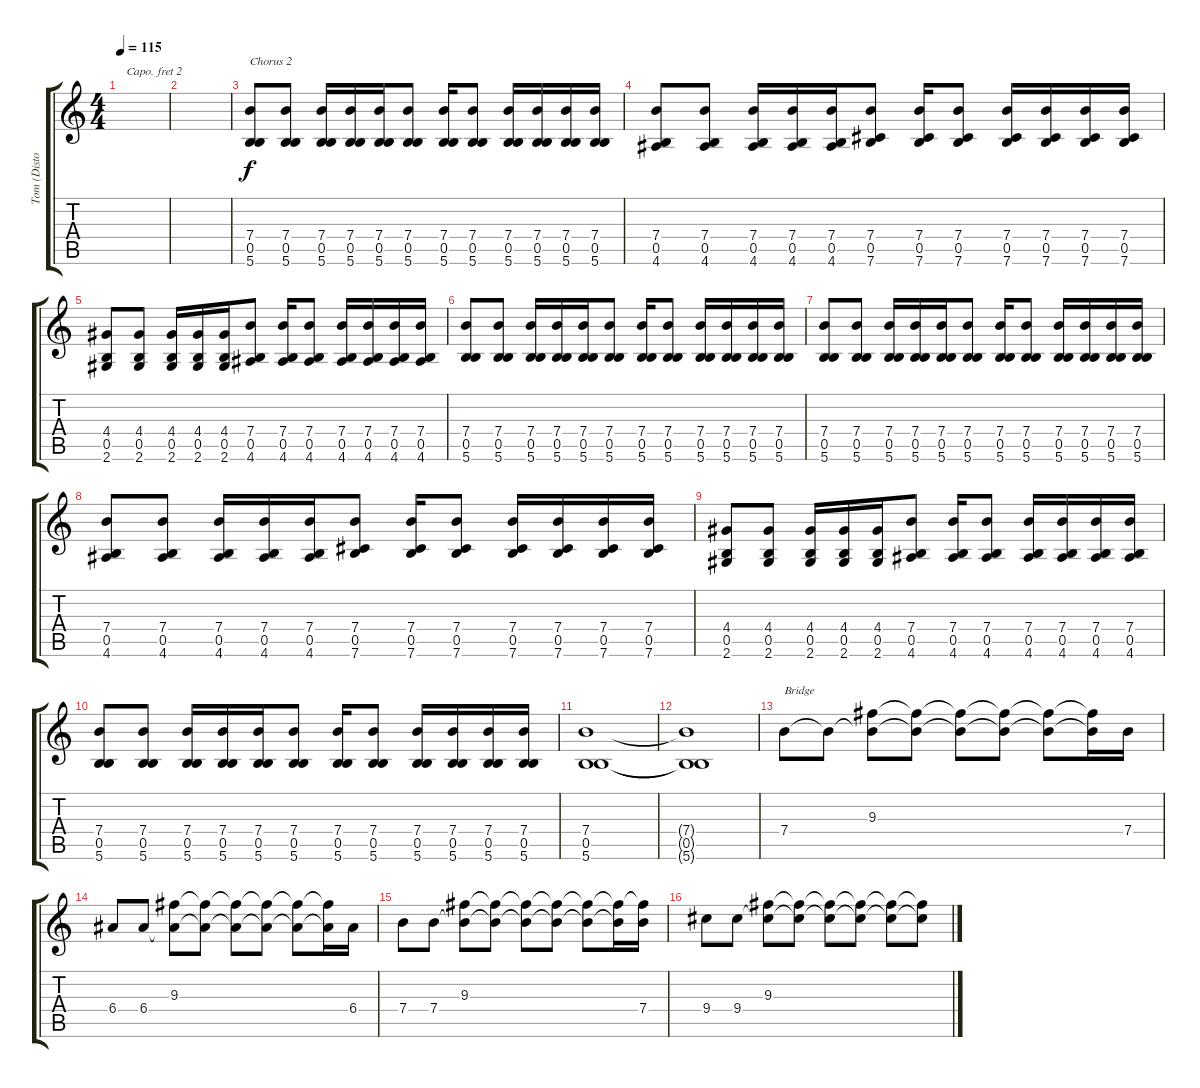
\track ("Tom (Distortion Guitar)" "Tom (Disto") {instrument distortionguitar}
\staff {score tabs}
\capo 2
\tuning (E4 B3 G3 D3 A2 E2) {hide}
\ts (4 4)
\tempo 115
\clef g2
\ks c
|
|
(7.4 0.5 5.6).8{txt "Chorus 2"} (7.4 0.5 5.6).8 (7.4 0.5 5.6).16 (7.4 0.5 5.6).16 (7.4 0.5 5.6).16 (7.4 0.5 5.6).8 (7.4 0.5 5.6).16 (7.4 0.5 5.6).8 (7.4 0.5 5.6).16 (7.4 0.5 5.6).16 (7.4 0.5 5.6).16 (7.4 0.5 5.6).16 |
(7.4 0.5 4.6).8 (7.4 0.5 4.6).8 (7.4 0.5 4.6).16 (7.4 0.5 4.6).16 (7.4 0.5 4.6).16 (7.4 0.5 7.6).8 (7.4 0.5 7.6).16 (7.4 0.5 7.6).8 (7.4 0.5 7.6).16 (7.4 0.5 7.6).16 (7.4 0.5 7.6).16 (7.4 0.5 7.6).16 |
(4.4 0.5 2.6).8 (4.4 0.5 2.6).8 (4.4 0.5 2.6).16 (4.4 0.5 2.6).16 (4.4 0.5 2.6).16 (7.4 0.5 4.6).8 (7.4 0.5 4.6).16 (7.4 0.5 4.6).8 (7.4 0.5 4.6).16 (7.4 0.5 4.6).16 (7.4 0.5 4.6).16 (7.4 0.5 4.6).16 |
(7.4 0.5 5.6).8 (7.4 0.5 5.6).8 (7.4 0.5 5.6).16 (7.4 0.5 5.6).16 (7.4 0.5 5.6).16 (7.4 0.5 5.6).8 (7.4 0.5 5.6).16 (7.4 0.5 5.6).8 (7.4 0.5 5.6).16 (7.4 0.5 5.6).16 (7.4 0.5 5.6).16 (7.4 0.5 5.6).16 |
(7.4 0.5 5.6).8 (7.4 0.5 5.6).8 (7.4 0.5 5.6).16 (7.4 0.5 5.6).16 (7.4 0.5 5.6).16 (7.4 0.5 5.6).8 (7.4 0.5 5.6).16 (7.4 0.5 5.6).8 (7.4 0.5 5.6).16 (7.4 0.5 5.6).16 (7.4 0.5 5.6).16 (7.4 0.5 5.6).16 |
(7.4 0.5 4.6).8 (7.4 0.5 4.6).8 (7.4 0.5 4.6).16 (7.4 0.5 4.6).16 (7.4 0.5 4.6).16 (7.4 0.5 7.6).8 (7.4 0.5 7.6).16 (7.4 0.5 7.6).8 (7.4 0.5 7.6).16 (7.4 0.5 7.6).16 (7.4 0.5 7.6).16 (7.4 0.5 7.6).16 |
(4.4 0.5 2.6).8 (4.4 0.5 2.6).8 (4.4 0.5 2.6).16 (4.4 0.5 2.6).16 (4.4 0.5 2.6).16 (7.4 0.5 4.6).8 (7.4 0.5 4.6).16 (7.4 0.5 4.6).8 (7.4 0.5 4.6).16 (7.4 0.5 4.6).16 (7.4 0.5 4.6).16 (7.4 0.5 4.6).16 |
(7.4 0.5 5.6).8 (7.4 0.5 5.6).8 (7.4 0.5 5.6).16 (7.4 0.5 5.6).16 (7.4 0.5 5.6).16 (7.4 0.5 5.6).8 (7.4 0.5 5.6).16 (7.4 0.5 5.6).8 (7.4 0.5 5.6).16 (7.4 0.5 5.6).16 (7.4 0.5 5.6).16 (7.4 0.5 5.6).16 |
(7.4 0.5 5.6).1 |
(7.4{t} 0.5{t} 5.6{t}).1 |
7.4.8{txt "Bridge"} 7.4{t}.8 (9.3 7.4{t}).8 (9.3{t} 7.4{t}).8 (9.3{t} 7.4{t}).8 (9.3{t} 7.4{t}).8 (9.3{t} 7.4{t}).8 (9.3{t} 7.4{t}).16 7.4.16 |
6.4.8 6.4.8 (9.3 6.4{t}).8 (9.3{t} 6.4{t}).8 (9.3{t} 6.4{t}).8 (9.3{t} 6.4{t}).8 (9.3{t} 6.4{t}).8 (9.3{t} 6.4{t}).16 6.4.16 |
7.4.8 7.4.8 (9.3 7.4{t}).8 (9.3{t} 7.4{t}).8 (9.3{t} 7.4{t}).8 (9.3{t} 7.4{t}).8 (9.3{t} 7.4{t}).8 (9.3{t} 7.4{t}).16 (9.3{t} 7.4).16 |
9.4.8 9.4.8 (9.3 9.4{t}).8 (9.3{t} 9.4{t}).8 (9.3{t} 9.4{t}).8 (9.3{t} 9.4{t}).8 (9.3{t} 9.4{t}).8 (9.3{t} 9.4{t}).8
